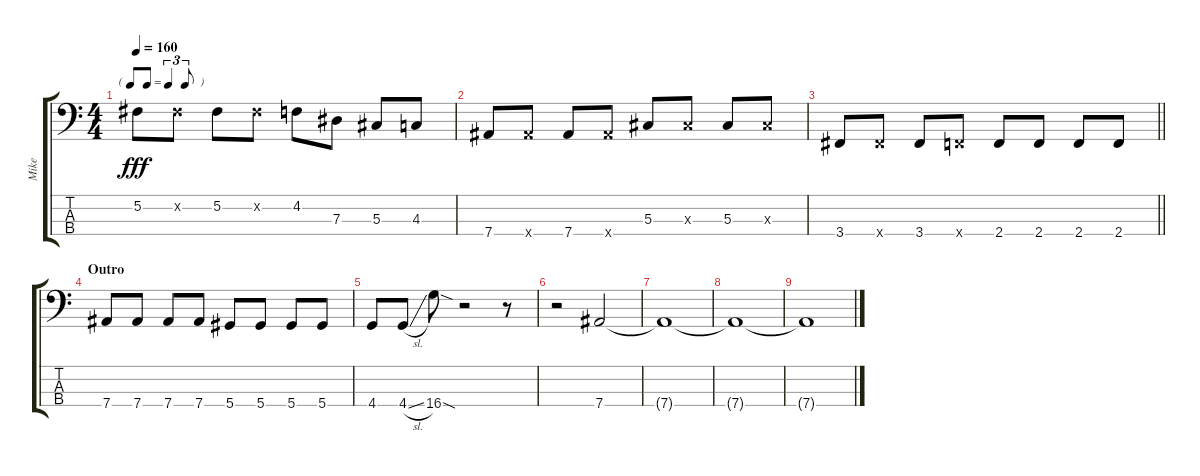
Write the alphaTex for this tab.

\track ("Mike " "Mike ") {instrument electricbasspick}
\staff {score tabs}
\tuning (Gb2 Db2 Ab1 Eb1) {hide}
\ts (4 4)
\tf triplet8th
\tempo 160
\clef f4
\ks c
5.2.8{dy fff} 5.2{x}.8 5.2.8 5.2{x}.8 4.2.8 7.3.8 5.3.8 4.3.8 |
7.4.8 7.4{x}.8 7.4.8 7.4{x}.8 5.3.8 5.3{x}.8 5.3.8 5.3{x}.8 |
\barLineRight lightlight
3.4.8 3.4{x}.8 3.4.8 2.4{x}.8 2.4.8 2.4.8 2.4.8 2.4.8 |
\section ("" "Outro")
7.4.8 7.4.8 7.4.8 7.4.8 5.4.8 5.4.8 5.4.8 5.4.8 |
4.4.8 4.4{sl}.8 16.4{sod}.8 r.2 r.8 |
r.2 7.4.2{instrument electricbassfinger} |
7.4{t}.1 |
7.4{t}.1 |
7.4{t}.1
